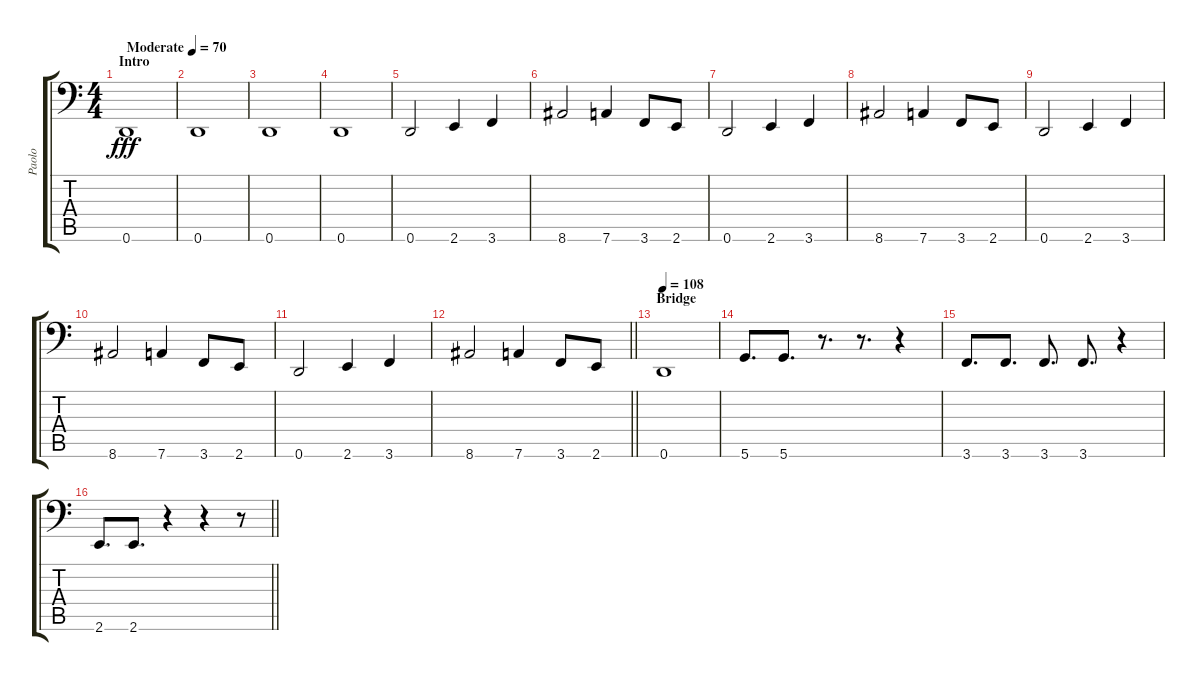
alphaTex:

\track ("Paolo" "Paolo") {instrument electricbasspick}
\staff {score tabs}
\tuning (E3 B2 G2 D2 A1 D1) {hide}
\ts (4 4)
\section ("" "Intro")
\tempo (70 "Moderate")
\clef f4
\ks c
0.6.1{dy fff instrument electricbasspick} |
0.6.1 |
0.6.1 |
0.6.1 |
0.6.2 2.6.4 3.6.4 |
8.6.2 7.6.4 3.6.8 2.6.8 |
0.6.2 2.6.4 3.6.4 |
8.6.2 7.6.4 3.6.8 2.6.8 |
0.6.2 2.6.4 3.6.4 |
8.6.2 7.6.4 3.6.8 2.6.8 |
0.6.2 2.6.4 3.6.4 |
\barLineRight lightlight
8.6.2 7.6.4 3.6.8 2.6.8 |
\section ("" "Bridge")
\tempo 108
0.6.1 |
5.6.8{d} 5.6.8{d} r.8{d} r.8{d} r.4 |
3.6.8{d} 3.6.8{d} 3.6.8{d} 3.6.8{d} r.4 |
\barLineRight lightlight
2.6.8{d} 2.6.8{d} r.4 r.4 r.8
